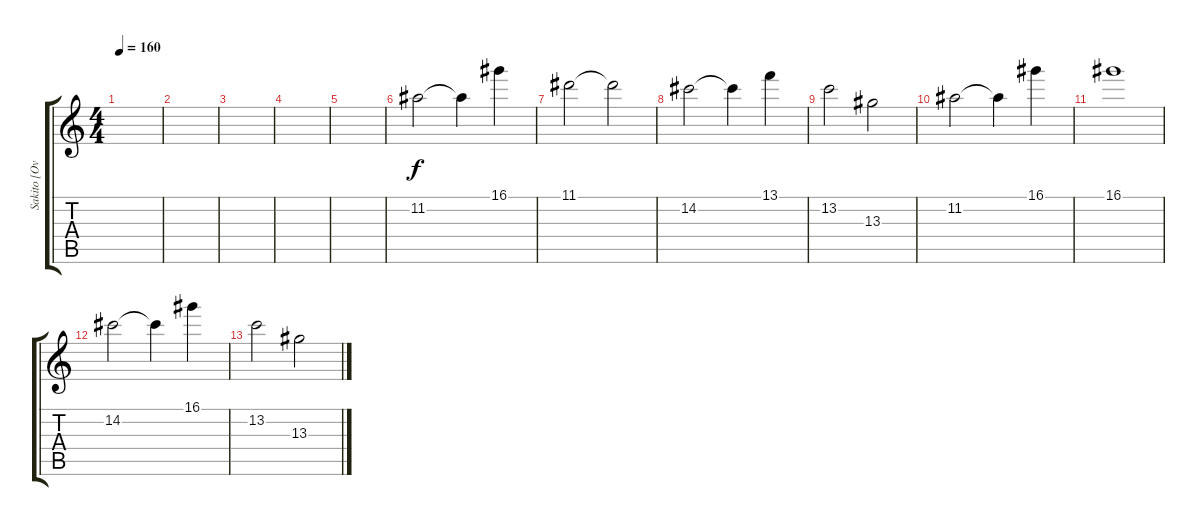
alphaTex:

\track ("Sakito [Overdub]" "Sakito [Ov") {instrument overdrivenguitar}
\staff {score tabs}
\tuning (E4 B3 G3 D3 A2 E2) {hide}
\ts (4 4)
\tempo 160
\clef g2
\ks c
|
|
|
|
|
11.2.2 11.2{t}.4 16.1.4 |
11.1.2 11.1{t}.2 |
14.2.2 14.2{t}.4 13.1.4 |
13.2.2 13.3.2 |
11.2.2 11.2{t}.4 16.1.4 |
16.1.1 |
14.2.2 14.2{t}.4 16.1.4 |
13.2.2 13.3.2
